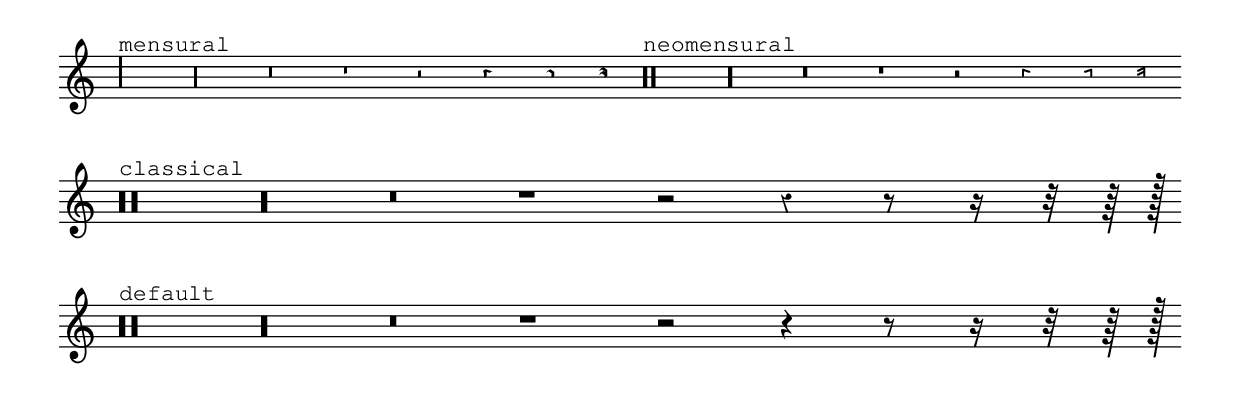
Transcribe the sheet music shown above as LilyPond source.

%% Do not edit this file; it is auto-generated from LSR http://lsr.dsi.unimi.it
%% This file is in the public domain.

\version "2.11.62"

\header {
  lsrtags = "rhythms, ancient-notation, tweaks-and-overrides"


  doctitlees = "Estilos de silencios"
  texidoces = "
Los silencios se pueden imprimir en distintos estilos.
"


  doctitlede = "Pausenstile"
  texidocde = "
Pausen können in verschiedenen Stilen dargestellt werden.
"


  doctitle = "Rest styles"
  texidoc = "
Rests may be used in various styles.
"
} % begin verbatim
\layout {
  indent = 0.0
  \context {
    \Staff
    \remove "Time_signature_engraver"
  }
}

\relative c {
  \set Score.timing = ##f
  \override Staff.Rest #'style = #'mensural
  r\maxima^\markup \typewriter { mensural }
  r\longa r\breve r1 r2 r4 r8 r16
  \bar ""
  
  \override Staff.Rest #'style = #'neomensural
  r\maxima^\markup \typewriter { neomensural }
  r\longa r\breve r1 r2 r4 r8 r16
  \bar ""
  
  \override Staff.Rest #'style = #'classical
  r\maxima^\markup \typewriter { classical }
  r\longa r\breve r1 r2 r4 r8 r16 r32 r64 r128
  \bar ""
  
  \override Staff.Rest #'style = #'default
  r\maxima^\markup \typewriter { default }
  r\longa r\breve r1 r2 r4 r8 r16 r32 r64 r128
}
